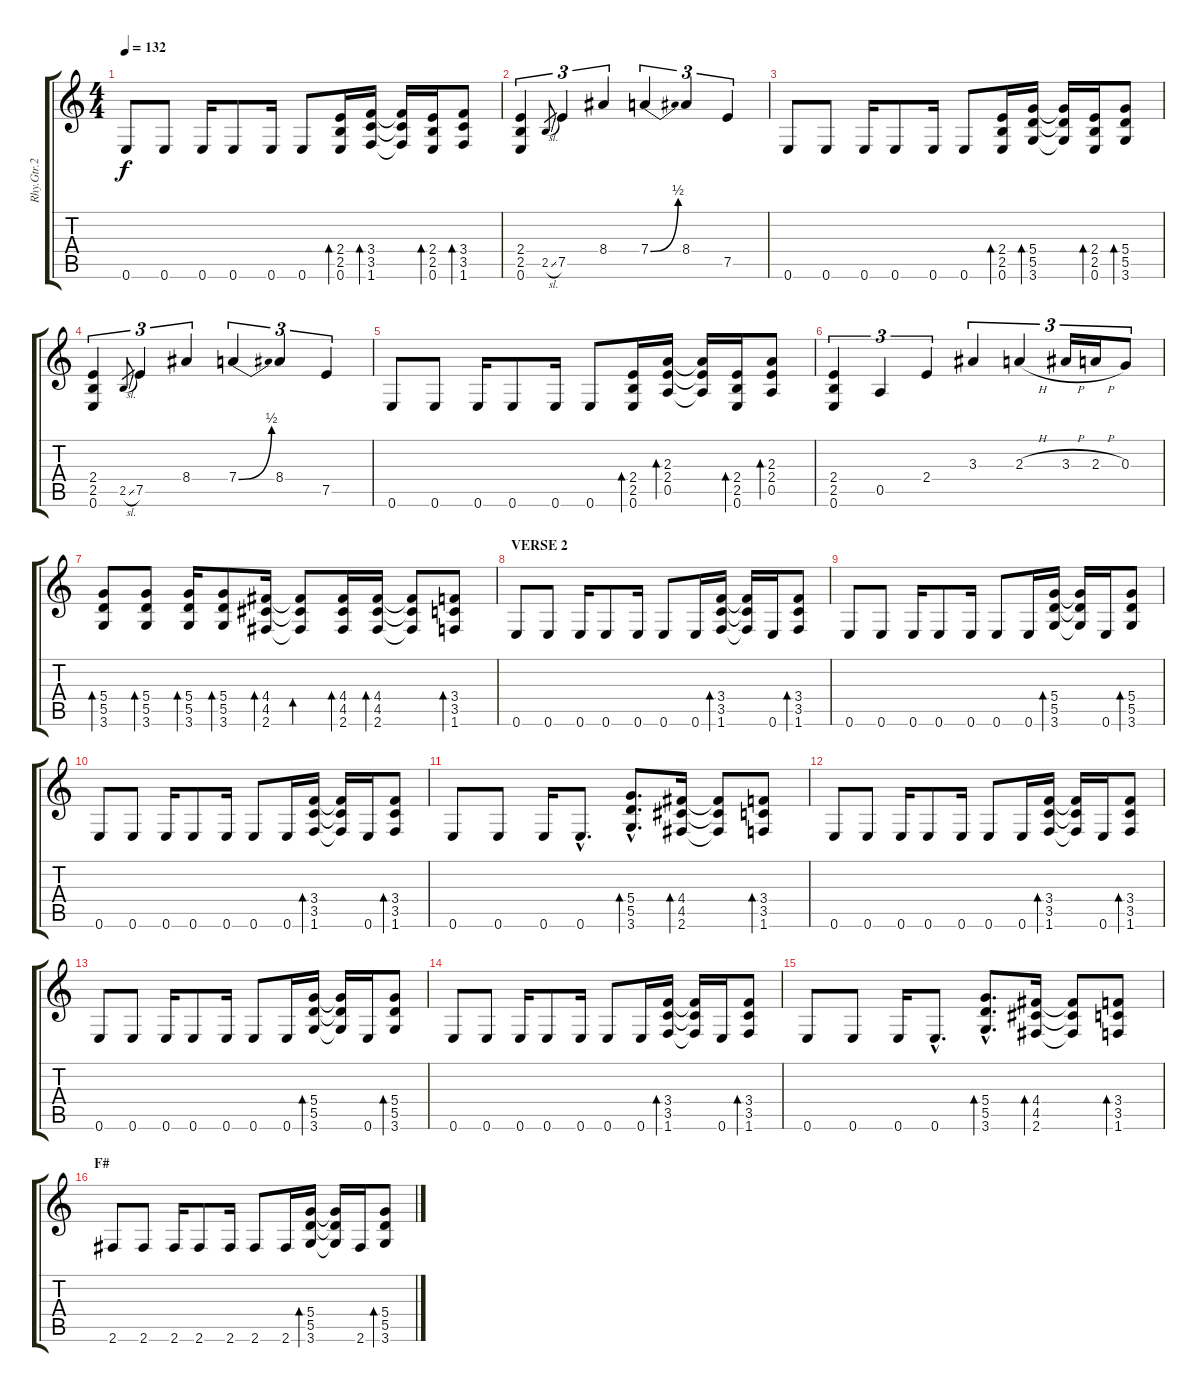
\track ("Rhy.Gtr.2" "Rhy.Gtr.2") {instrument distortionguitar}
\staff {score tabs}
\tuning (E4 B3 G3 D3 A2 E2) {hide}
\ts (4 4)
\tempo 132
\clef g2
\ks c
0.6.8{dy f} 0.6.8 0.6.16 0.6.8 0.6.16 0.6.8 (2.4 2.5 0.6).16{bd 30} (3.4 3.5 1.6).16{bd 30} (3.4{t} 3.5{t} 1.6{t}).16 (2.4 2.5 0.6).16{bd 30} (3.4 3.5 1.6).8{bd 30} |
(2.4 2.5 0.6).4{tu (3 2)} 2.5{sl}.8{gr} 7.5.4{tu (3 2)} 8.4.4{tu (3 2)} 7.4{be (bend 0 0 60 2)}.4{tu (3 2)} 8.4.4{tu (3 2)} 7.5.4{tu (3 2)} |
0.6.8 0.6.8 0.6.16 0.6.8 0.6.16 0.6.8 (2.4 2.5 0.6).16{bd 30} (5.4 5.5 3.6).16{bd 30} (5.4{t} 5.5{t} 3.6{t}).16 (2.4 2.5 0.6).16{bd 30} (5.4 5.5 3.6).8{bd 30} |
(2.4 2.5 0.6).4{tu (3 2)} 2.5{sl}.8{gr} 7.5.4{tu (3 2)} 8.4.4{tu (3 2)} 7.4{be (bend 0 0 60 2)}.4{tu (3 2)} 8.4.4{tu (3 2)} 7.5.4{tu (3 2)} |
0.6.8 0.6.8 0.6.16 0.6.8 0.6.16 0.6.8 (2.4 2.5 0.6).16{bd 30} (2.3 2.4 0.5).16{bd 30} (2.3{t} 2.4{t} 0.5{t}).16 (2.4 2.5 0.6).16{bd 30} (2.3 2.4 0.5).8{bd 30} |
(2.4 2.5 0.6).4{tu (3 2)} 0.5.4{tu (3 2)} 2.4.4{tu (3 2)} 3.3.4{tu (3 2)} 2.3{h}.4{tu (3 2)} 3.3{h}.16{tu (3 2)} 2.3{h}.16{tu (3 2)} 0.3.8{tu (3 2)} |
(5.4 5.5 3.6).8{bd 60} (5.4 5.5 3.6).8{bd 60} (5.4 5.5 3.6).16{bd 30} (5.4 5.5 3.6).8{bd 30} (4.4 4.5 2.6).16{bd 30} (4.4{t} 4.5{t} 2.6{t}).8{bd 30} (4.4 4.5 2.6).16{bd 30} (4.4 4.5 2.6).16{bd 30} (4.4{t} 4.5{t} 2.6{t}).8 (3.4 3.5 1.6).8{bd 30} |
\section ("" "VERSE 2")
0.6.8 0.6.8 0.6.16 0.6.8 0.6.16 0.6.8 0.6.16 (3.4 3.5 1.6).16{bd 30} (3.4{t} 3.5{t} 1.6{t}).16 0.6.16 (3.4 3.5 1.6).8{bd 30} |
0.6.8 0.6.8 0.6.16 0.6.8 0.6.16 0.6.8 0.6.16 (5.4 5.5 3.6).16{bd 30} (5.4{t} 5.5{t} 3.6{t}).16 0.6.16 (5.4 5.5 3.6).8{bd 30} |
0.6.8 0.6.8 0.6.16 0.6.8 0.6.16 0.6.8 0.6.16 (3.4 3.5 1.6).16{bd 30} (3.4{t} 3.5{t} 1.6{t}).16 0.6.16 (3.4 3.5 1.6).8{bd 30} |
0.6.8 0.6.8 0.6.16 0.6{hac}.8{d} (5.4{hac} 5.5{hac} 3.6{hac}).8{d bd 60} (4.4 4.5 2.6).16{bd 30} (4.4{t} 4.5{t} 2.6{t}).8 (3.4 3.5 1.6).8{bd 30} |
0.6.8 0.6.8 0.6.16 0.6.8 0.6.16 0.6.8 0.6.16 (3.4 3.5 1.6).16{bd 30} (3.4{t} 3.5{t} 1.6{t}).16 0.6.16 (3.4 3.5 1.6).8{bd 30} |
0.6.8 0.6.8 0.6.16 0.6.8 0.6.16 0.6.8 0.6.16 (5.4 5.5 3.6).16{bd 30} (5.4{t} 5.5{t} 3.6{t}).16 0.6.16 (5.4 5.5 3.6).8{bd 30} |
0.6.8 0.6.8 0.6.16 0.6.8 0.6.16 0.6.8 0.6.16 (3.4 3.5 1.6).16{bd 30} (3.4{t} 3.5{t} 1.6{t}).16 0.6.16 (3.4 3.5 1.6).8{bd 30} |
0.6.8 0.6.8 0.6.16 0.6{hac}.8{d} (5.4{hac} 5.5{hac} 3.6{hac}).8{d bd 30} (4.4 4.5 2.6).16{bd 60} (4.4{t} 4.5{t} 2.6{t}).8 (3.4 3.5 1.6).8{bd 60} |
\section ("" "F#")
2.6.8 2.6.8 2.6.16 2.6.8 2.6.16 2.6.8 2.6.16 (5.4 5.5 3.6).16{bd 30} (5.4{t} 5.5{t} 3.6{t}).16 2.6.16 (5.4 5.5 3.6).8{bd 30}
